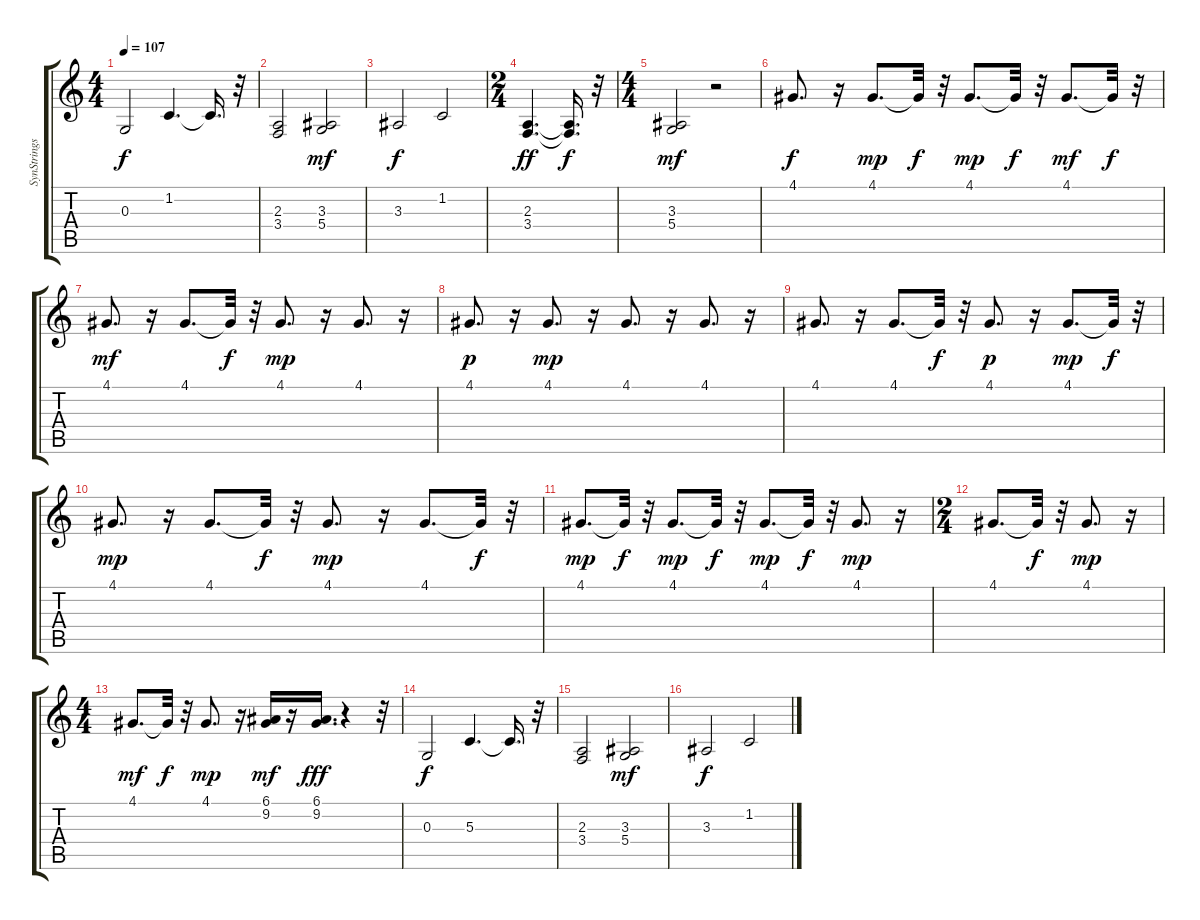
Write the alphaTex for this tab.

\track ("SynStrings" "SynStrings") {instrument synthstrings1}
\staff {score tabs}
\tuning (E4 B3 G3 D3 A2 E2) {hide}
\ts (4 4)
\tempo 107
\clef g2
\ks c
0.3.2{dy f} 1.2.4{d} 1.2{t}.16{d} r.32 |
(2.3 3.4).2 (3.3 5.4).2{dy mf} |
3.3.2{dy f} 1.2.2 |
\ts (2 4)
(2.3 3.4).4{d dy ff} (2.3{t} 3.4{t}).16{d dy f} r.32 |
\ts (4 4)
(3.3 5.4).2{dy mf} r.2 |
4.1.8{d dy f} r.16 4.1.8{d dy mp} 4.1{t}.32{dy f} r.32 4.1.8{d dy mp} 4.1{t}.32{dy f} r.32 4.1.8{d dy mf} 4.1{t}.32{dy f} r.32 |
4.1.8{d dy mf} r.16 4.1.8{d} 4.1{t}.32{dy f} r.32 4.1.8{d dy mp} r.16 4.1.8{d} r.16 |
4.1.8{d dy p} r.16 4.1.8{d dy mp} r.16 4.1.8{d} r.16 4.1.8{d} r.16 |
4.1.8{d} r.16 4.1.8{d} 4.1{t}.32{dy f} r.32 4.1.8{d dy p} r.16 4.1.8{d dy mp} 4.1{t}.32{dy f} r.32 |
4.1.8{d dy mp} r.16 4.1.8{d} 4.1{t}.32{dy f} r.32 4.1.8{d dy mp} r.16 4.1.8{d} 4.1{t}.32{dy f} r.32 |
4.1.8{d dy mp} 4.1{t}.32{dy f} r.32 4.1.8{d dy mp} 4.1{t}.32{dy f} r.32 4.1.8{d dy mp} 4.1{t}.32{dy f} r.32 4.1.8{d dy mp} r.16 |
\ts (2 4)
4.1.8{d} 4.1{t}.32{dy f} r.32 4.1.8{d dy mp} r.16 |
\ts (4 4)
4.1.8{d dy mf} 4.1{t}.32{dy f} r.32 4.1.8{d dy mp} r.16 (6.1 9.2).16{dy mf} r.16 (6.1 9.2).16{d dy fff} r.4 r.32 |
0.3.2{dy f} 5.3.4{d} 5.3{t}.16{d} r.32 |
(2.3 3.4).2 (3.3 5.4).2{dy mf} |
3.3.2{dy f} 1.2.2
